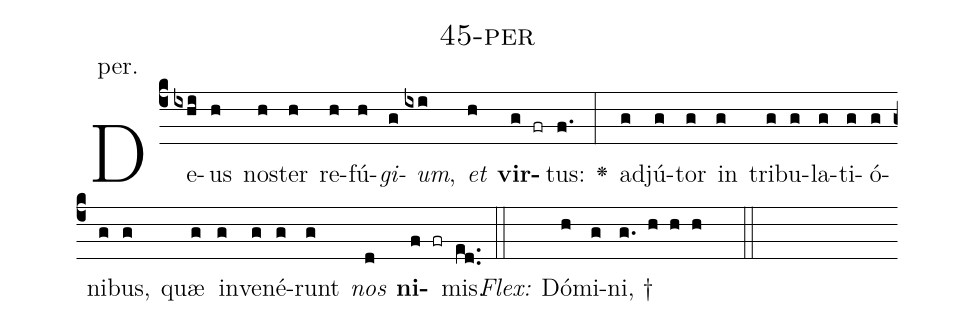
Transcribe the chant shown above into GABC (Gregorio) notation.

name: 45-per;
annotation: per.;
%%
(c4)De(ixhi)us(h) nos(h)ter(h) re(h)fú(h)<i>gi</i>(g)<i>um</i>,(ixi) <i>et</i>(h) <b>vir</b>(g fr)tus:(f.) <v>\greheightstar</v>(:) ad(g)jú(g)tor(g) in(g) tri(g)bu(g)la(g)ti(g)ó(g)ni(g)bus,(g) quæ(g) in(g)ve(g)né(g)runt(g) <i>nos</i>(d) <b>ni</b>(f fr)mis.(ed..) (::)
<i>Flex:</i>()  Dó(h)mi(g)ni, †(g. h h h  ::)

%E(g) u(g) o(g) u(d) a(f) e.(ed..) (::)
